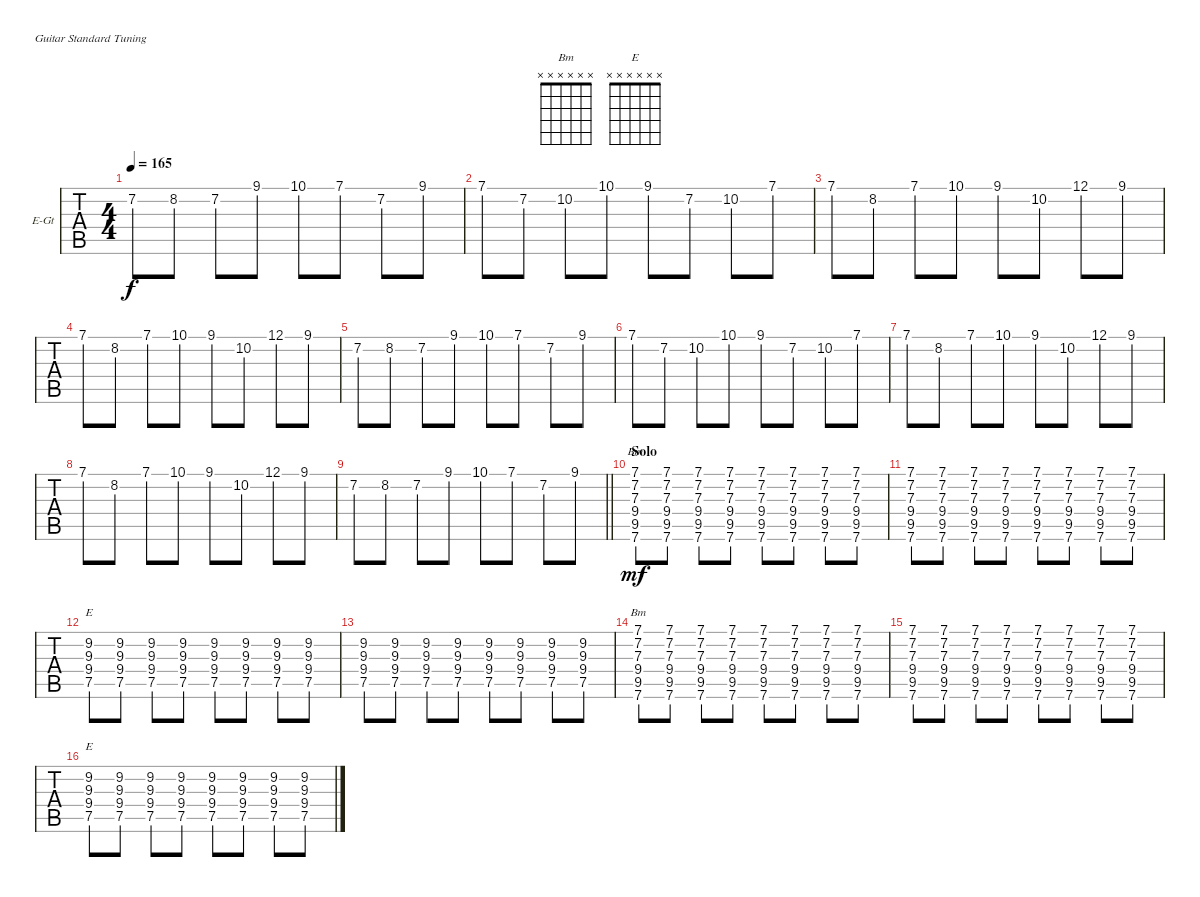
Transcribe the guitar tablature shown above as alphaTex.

\bracketExtendMode groupsimilarinstruments
\firstSystemTrackNameOrientation horizontal
\otherSystemsTrackNameOrientation horizontal
\track ("Albert" "E-Gt") {instrument distortionguitar}
\staff {tabs}
\tuning (E4 B3 G3 D3 A2 E2)
\chord ("Bm" x x x x x x)
\chord ("E" x x x x x x)
\ts (4 4)
\tempo 165
\clef g2
\ks c
7.2.8{dy f} 8.2.8 7.2.8 9.1.8 10.1.8 7.1.8 7.2.8 9.1.8 |
7.1.8 7.2.8 10.2.8 10.1.8 9.1.8 7.2.8 10.2.8 7.1.8 |
7.1.8 8.2.8 7.1.8 10.1.8 9.1.8 10.2.8 12.1.8 9.1.8 |
7.1.8 8.2.8 7.1.8 10.1.8 9.1.8 10.2.8 12.1.8 9.1.8 |
7.2.8 8.2.8 7.2.8 9.1.8 10.1.8 7.1.8 7.2.8 9.1.8 |
7.1.8 7.2.8 10.2.8 10.1.8 9.1.8 7.2.8 10.2.8 7.1.8 |
7.1.8 8.2.8 7.1.8 10.1.8 9.1.8 10.2.8 12.1.8 9.1.8 |
7.1.8 8.2.8 7.1.8 10.1.8 9.1.8 10.2.8 12.1.8 9.1.8 |
\barLineRight lightlight
7.2.8 8.2.8 7.2.8 9.1.8 10.1.8 7.1.8 7.2.8 9.1.8 |
\section ("" "Solo")
(7.1 7.2 7.3 9.4 9.5 7.6).8{ch "Bm" dy mf} (7.1 7.2 7.3 9.4 9.5 7.6).8 (7.1 7.2 7.3 9.4 9.5 7.6).8 (7.1 7.2 7.3 9.4 9.5 7.6).8 (7.1 7.2 7.3 9.4 9.5 7.6).8 (7.1 7.2 7.3 9.4 9.5 7.6).8 (7.1 7.2 7.3 9.4 9.5 7.6).8 (7.1 7.2 7.3 9.4 9.5 7.6).8 |
(7.1 7.2 7.3 9.4 9.5 7.6).8 (7.1 7.2 7.3 9.4 9.5 7.6).8 (7.1 7.2 7.3 9.4 9.5 7.6).8 (7.1 7.2 7.3 9.4 9.5 7.6).8 (7.1 7.2 7.3 9.4 9.5 7.6).8 (7.1 7.2 7.3 9.4 9.5 7.6).8 (7.1 7.2 7.3 9.4 9.5 7.6).8 (7.1 7.2 7.3 9.4 9.5 7.6).8 |
(9.2 9.3 9.4 7.5).8{ch "E"} (9.2 9.3 9.4 7.5).8 (9.2 9.3 9.4 7.5).8 (9.2 9.3 9.4 7.5).8 (9.2 9.3 9.4 7.5).8 (9.2 9.3 9.4 7.5).8 (9.2 9.3 9.4 7.5).8 (9.2 9.3 9.4 7.5).8 |
(9.2 9.3 9.4 7.5).8 (9.2 9.3 9.4 7.5).8 (9.2 9.3 9.4 7.5).8 (9.2 9.3 9.4 7.5).8 (9.2 9.3 9.4 7.5).8 (9.2 9.3 9.4 7.5).8 (9.2 9.3 9.4 7.5).8 (9.2 9.3 9.4 7.5).8 |
(7.1 7.2 7.3 9.4 9.5 7.6).8{ch "Bm"} (7.1 7.2 7.3 9.4 9.5 7.6).8 (7.1 7.2 7.3 9.4 9.5 7.6).8 (7.1 7.2 7.3 9.4 9.5 7.6).8 (7.1 7.2 7.3 9.4 9.5 7.6).8 (7.1 7.2 7.3 9.4 9.5 7.6).8 (7.1 7.2 7.3 9.4 9.5 7.6).8 (7.1 7.2 7.3 9.4 9.5 7.6).8 |
(7.1 7.2 7.3 9.4 9.5 7.6).8 (7.1 7.2 7.3 9.4 9.5 7.6).8 (7.1 7.2 7.3 9.4 9.5 7.6).8 (7.1 7.2 7.3 9.4 9.5 7.6).8 (7.1 7.2 7.3 9.4 9.5 7.6).8 (7.1 7.2 7.3 9.4 9.5 7.6).8 (7.1 7.2 7.3 9.4 9.5 7.6).8 (7.1 7.2 7.3 9.4 9.5 7.6).8 |
(9.2 9.3 9.4 7.5).8{ch "E"} (9.2 9.3 9.4 7.5).8 (9.2 9.3 9.4 7.5).8 (9.2 9.3 9.4 7.5).8 (9.2 9.3 9.4 7.5).8 (9.2 9.3 9.4 7.5).8 (9.2 9.3 9.4 7.5).8 (9.2 9.3 9.4 7.5).8
